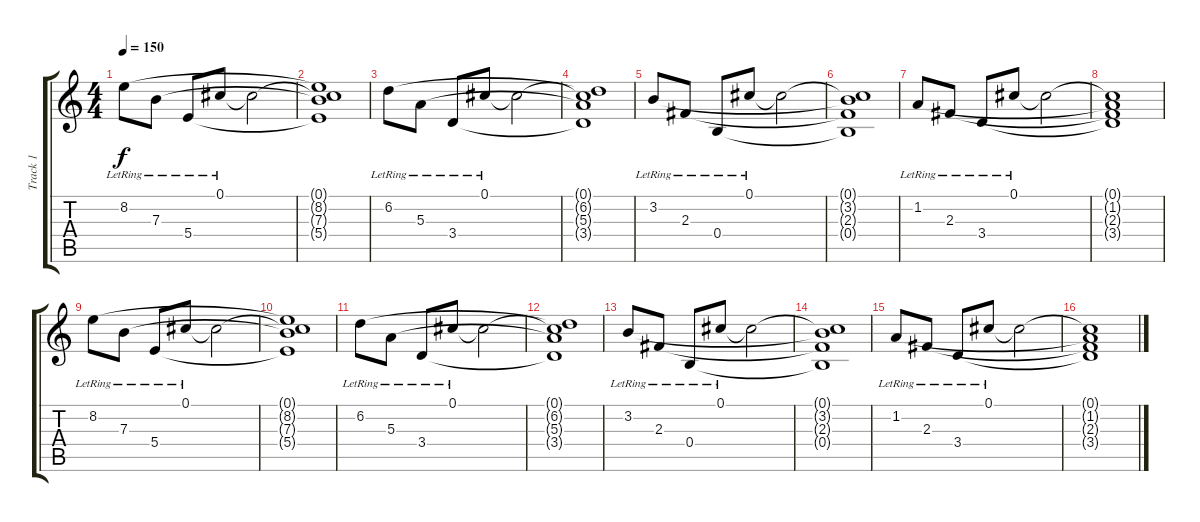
\track ("Track 1" "Track 1") {instrument distortionguitar}
\staff {score tabs}
\tuning (Db4 Ab3 E3 B2 Gb2 B1) {hide}
\ts (4 4)
\section ("" "")
\tempo 150
\clef g2
\ks c
8.2{lr}.8{dy f} 7.3{lr}.8 5.4{lr}.8 0.1{lr}.8 0.1{t}.2 |
(0.1{t} 8.2{t} 7.3{t} 5.4{t}).1 |
6.2{lr}.8 5.3{lr}.8 3.4{lr}.8 0.1{lr}.8 0.1{t}.2 |
(0.1{t} 6.2{t} 5.3{t} 3.4{t}).1 |
3.2{lr}.8 2.3{lr}.8 0.4{lr}.8 0.1{lr}.8 0.1{t}.2 |
(0.1{t} 3.2{t} 2.3{t} 0.4{t}).1 |
1.2{lr}.8 2.3{lr}.8 3.4{lr}.8 0.1{lr}.8 0.1{t}.2 |
(0.1{t} 1.2{t} 2.3{t} 3.4{t}).1 |
8.2{lr}.8 7.3{lr}.8 5.4{lr}.8 0.1{lr}.8 0.1{t}.2 |
(0.1{t} 8.2{t} 7.3{t} 5.4{t}).1 |
6.2{lr}.8 5.3{lr}.8 3.4{lr}.8 0.1{lr}.8 0.1{t}.2 |
(0.1{t} 6.2{t} 5.3{t} 3.4{t}).1 |
3.2{lr}.8 2.3{lr}.8 0.4{lr}.8 0.1{lr}.8 0.1{t}.2 |
(0.1{t} 3.2{t} 2.3{t} 0.4{t}).1 |
1.2{lr}.8 2.3{lr}.8 3.4{lr}.8 0.1{lr}.8 0.1{t}.2 |
(0.1{t} 1.2{t} 2.3{t} 3.4{t}).1
